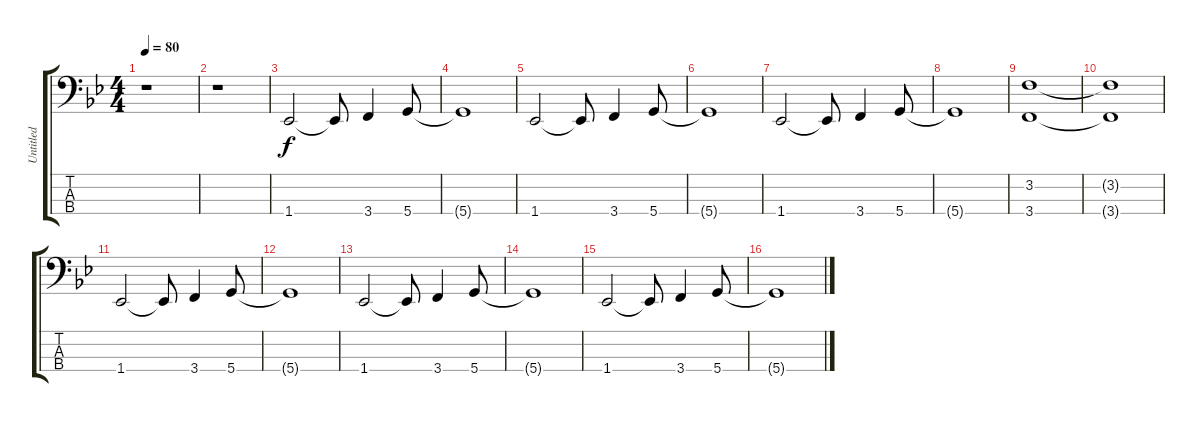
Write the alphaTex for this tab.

\track ("Untitled" "Untitled") {instrument electricbassfinger}
\staff {score tabs}
\tuning (G2 D2 A1 D1) {hide}
\ts (4 4)
\tempo 80
\clef f4
\ks bb
r.1{dy f instrument electricbassfinger} |
r.1 |
1.4.2 1.4{t}.8 3.4.4 5.4.8 |
5.4{t}.1 |
1.4.2 1.4{t}.8 3.4.4 5.4.8 |
5.4{t}.1 |
1.4.2 1.4{t}.8 3.4.4 5.4.8 |
5.4{t}.1 |
(3.2 3.4).1 |
(3.2{t} 3.4{t}).1 |
1.4.2 1.4{t}.8 3.4.4 5.4.8 |
5.4{t}.1 |
1.4.2 1.4{t}.8 3.4.4 5.4.8 |
5.4{t}.1 |
1.4.2 1.4{t}.8 3.4.4 5.4.8 |
5.4{t}.1
